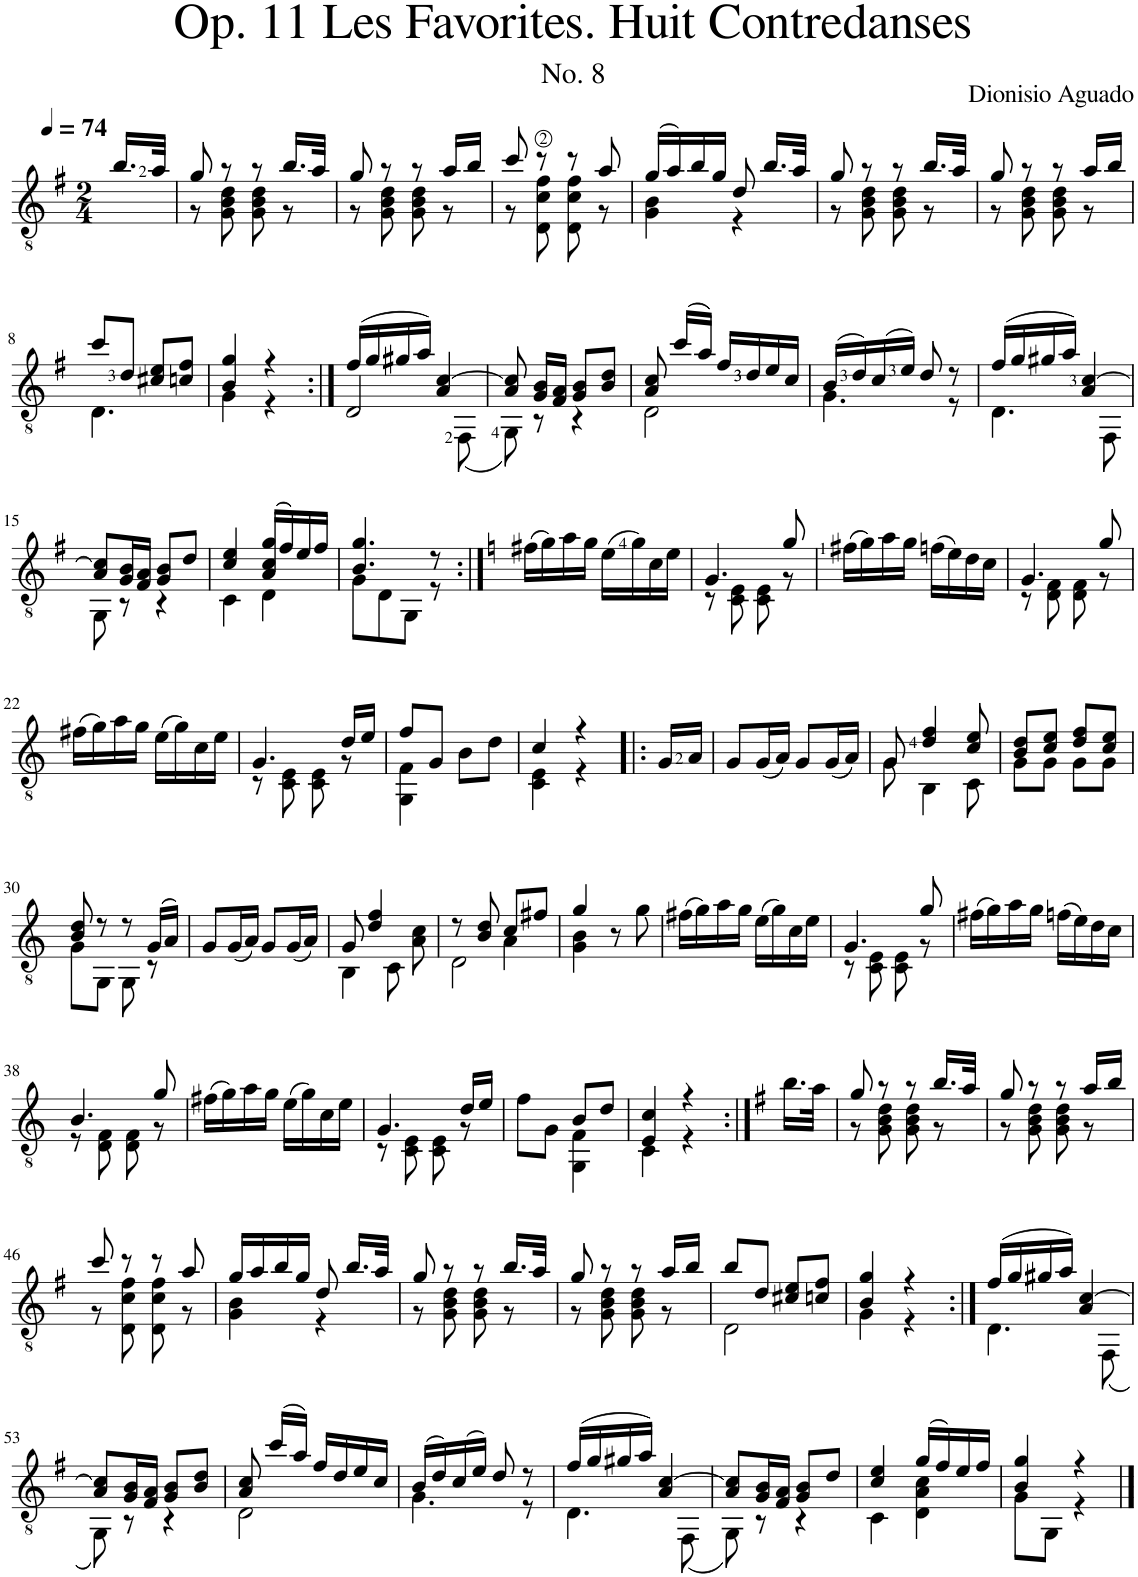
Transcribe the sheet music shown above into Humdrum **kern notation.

**kern
*part1
*staff1
*I"Classical Guitar
*I'Guit.
*clefGv2
*k[f#]
*M2/4
*MM74
=1
16.b/LL
32a/JJk
=2
*^
8g/	8r
8r	8G\ 8B\ 8d\
8r	8G\ 8B\ 8d\
16.b/LL	8r
32a/JJk	.
=3	=3
8g/	8r
8r	8G\ 8B\ 8d\
8r	8G\ 8B\ 8d\
16a/LL	8r
16b/JJ	.
=4	=4
8cc/	8r
8r	8D\> 8c\> 8f#\>
8r	8D\ 8c\ 8f#\
8a/	8r
=5	=5
(16g/LL	4G\ 4B\
16a/)	.
16b/	.
16g/JJ	.
8d/	4r
16.b/LL	.
32a/JJk	.
=6	=6
8g/	8r
8r	8G\ 8B\ 8d\
8r	8G\ 8B\ 8d\
16.b/LL	8r
32a/JJk	.
=7	=7
8g/	8r
8r	8G\ 8B\ 8d\
8r	8G\ 8B\ 8d\
16a/LL	8r
16b/JJ	.
!!LO:LB:g=z	!!
=8	=8
8cc/L	4.D\
8d/J	.
8c#X/ 8e/L	.
8cn/ 8f#/J	8ryy
=9	=9
4B/ 4g/	4G\
4r	4r
=10:|!	=10:|!
*	*^
(16f#/LL	4.ryy	2D/
16g/	.	.
16g#X/	.	.
16a/JJ)	.	.
4A/ [4c/	.	.
.	(8FF#\	.
*	*v	*v
=11	=11
8A/ 8c/]	8GG\)
16G/ 16B/LL	8r
16F#/ 16A/JJ	.
8G/ 8B/L	4r
8B/ 8d/J	.
=12	=12
8A/ 8c/	2D\
(16cc/LL	.
16a/JJ)	.
16f#/LL	.
16d/	.
16e/	.
16c/JJ	.
=13	=13
(16B/LL	4.G\
16d/)	.
(16c/	.
16e/JJ)	.
8d/	.
8r	8r
=14	=14
(16f#/LL	4.D\
16g/	.
16g#X/	.
16a/JJ)	.
4A/ [4c/	.
.	8FF#\
!!LO:LB:g=z	!!
=15	=15
8A/ 8c/]L	8GG\
16G/ 16B/L	8r
16F#/ 16A/JJ	.
8G/ 8B/L	4r
8d/J	.
=16	=16
4c/ 4e/	4C\
(16A/ 16c/ 16g/LL	4D\
16f#/)	.
16e/	.
16f#/JJ	.
=17	=17
4.B/ 4.g/	8G\L
.	8D\
.	8GG\J
8r	8r
*v	*v
=18:|!
*k[]
(16f#X\LL
16g\)
16a\
16g\JJ
(16e\LL
16g\)
16c\
16e\JJ
=19
*^
4.G/	8r
.	8C\ 8E\
.	8C\ 8E\
8g/	8r
*v	*v
=20
(16f#X\LL
16g\)
16a\
16g\JJ
(16fn\LL
16e\)
16d\
16c\JJ
=21
*^
4.G/	8r
.	8D\ 8F\
.	8D\ 8F\
8g/	8r
*v	*v
!!LO:LB:g=z
=22
(16f#X\LL
16g\)
16a\
16g\JJ
(16e\LL
16g\)
16c\
16e\JJ
=23
*^
4.G/	8r
.	8C\ 8E\
.	8C\ 8E\
16d/LL	8r
16e/JJ	.
=24	=24
8f/L	4GG\ 4F\
8G/J	.
8B\L	4ryy
8d\J	.
=25	=25
4c/	4C\ 4E\
4r	4r
*v	*v
=26!|:
16G/LL
16A/JJ
=27
8G/L
(16G/L
16A/JJ)
8G/L
(16G/L
16A/JJ)
=28
*^
8G/	8G\
4d/ 4f/	4BB\
8c/ 8e/	8C\
=29	=29
8B/ 8d/L	8G\L
8c/ 8e/J	8G\J
8d/ 8f/L	8G\L
8c/ 8e/J	8G\J
!!LO:LB:g=z	!!
=30	=30
8B/ 8d/	8G\L
8r	8GG\J
8r	8GG\
(16G/LL	8r
16A/JJ)	.
*v	*v
=31
8G/L
(16G/L
16A/JJ)
8G/L
(16G/L
16A/JJ)
=32
*^
8G/	4BB\
4d/ 4f/	.
.	8C\
8A\ 8c\	8ryy
=33	=33
*	*^
8r	2D\	4ryy
8B/ 8d/	.	.
8c/L	.	4A\
8f#X/J	.	.
*	*v	*v
=34	=34
4g/	4G\ 4B\
8r	4ryy
8g\	.
*v	*v
=35
(16f#X\LL
16g\)
16a\
16g\JJ
(16e\LL
16g\)
16c\
16e\JJ
=36
*^
4.G/	8r
.	8C\ 8E\
.	8C\ 8E\
8g/	8r
*v	*v
=37
(16f#X\LL
16g\)
16a\
16g\JJ
(16fn\LL
16e\)
16d\
16c\JJ
!!LO:LB:g=z
=38
*^
4.B/	8r
.	8D\ 8F\
.	8D\ 8F\
8g/	8r
*v	*v
=39
(16f#X\LL
16g\)
16a\
16g\JJ
(16e\LL
16g\)
16c\
16e\JJ
=40
*^
4.G/	8r
.	8C\ 8E\
.	8C\ 8E\
16d/LL	8r
16e/JJ	.
=41	=41
8f\L	4ryy
8G\J	.
8B/L	4GG\ 4F\
8d/J	.
=42	=42
4E/ 4c/	4C\
4r	4r
*v	*v
=43:|!
*k[f#]
16.b\LL
32a\JJk
=44
*^
8g/	8r
8r	8G\ 8B\ 8d\
8r	8G\ 8B\ 8d\
16.b/LL	8r
32a/JJk	.
=45	=45
8g/	8r
8r	8G\ 8B\ 8d\
8r	8G\ 8B\ 8d\
16a/LL	8r
16b/JJ	.
!!LO:LB:g=z	!!
=46	=46
8cc/	8r
8r	8D\ 8c\ 8f#\
8r	8D\ 8c\ 8f#\
8a/	8r
=47	=47
16g/LL	4G\ 4B\
16a/	.
16b/	.
16g/JJ	.
8d/	4r
16.b/LL	.
32a/JJk	.
=48	=48
8g/	8r
8r	8G\ 8B\ 8d\
8r	8G\ 8B\ 8d\
16.b/LL	8r
32a/JJk	.
=49	=49
8g/	8r
8r	8G\ 8B\ 8d\
8r	8G\ 8B\ 8d\
16a/LL	8r
16b/JJ	.
=50	=50
8b/L	2D\
8d/J	.
8c#X/ 8e/L	.
8cn/ 8f#/J	.
=51	=51
4B/ 4g/	4G\
4r	4r
=52:|!	=52:|!
(16f#/LL	4.D\
16g/	.
16g#X/	.
16a/JJ)	.
4A/ [4c/	.
.	(8FF#\
!!LO:LB:g=z	!!
=53	=53
8A/ 8c/]L	8GG\)
16G/ 16B/L	8r
16F#/ 16A/JJ	.
8G/ 8B/L	4r
8B/ 8d/J	.
=54	=54
8A/ 8c/	2D\
(16cc/LL	.
16a/JJ)	.
16f#/LL	.
16d/	.
16e/	.
16c/JJ	.
=55	=55
(16B/LL	4.G\
16d/)	.
(16c/	.
16e/JJ)	.
8d/	.
8r	8r
=56	=56
(16f#/LL	4.D\
16g/	.
16g#X/	.
16a/JJ)	.
4A/ [4c/	.
.	(8FF#\
=57	=57
8A/ 8c/]L	8GG\)
16G/ 16B/L	8r
16F#/ 16A/JJ	.
8G/ 8B/L	4r
8d/J	.
=58	=58
4c/ 4e/	4C\
(16g/LL	4D\ 4A\ 4c\
16f#/)	.
16e/	.
16f#/JJ	.
=59	=59
4B/ 4g/	8G\L
.	8GG\J
4r	4r
*v	*v
==
*-
